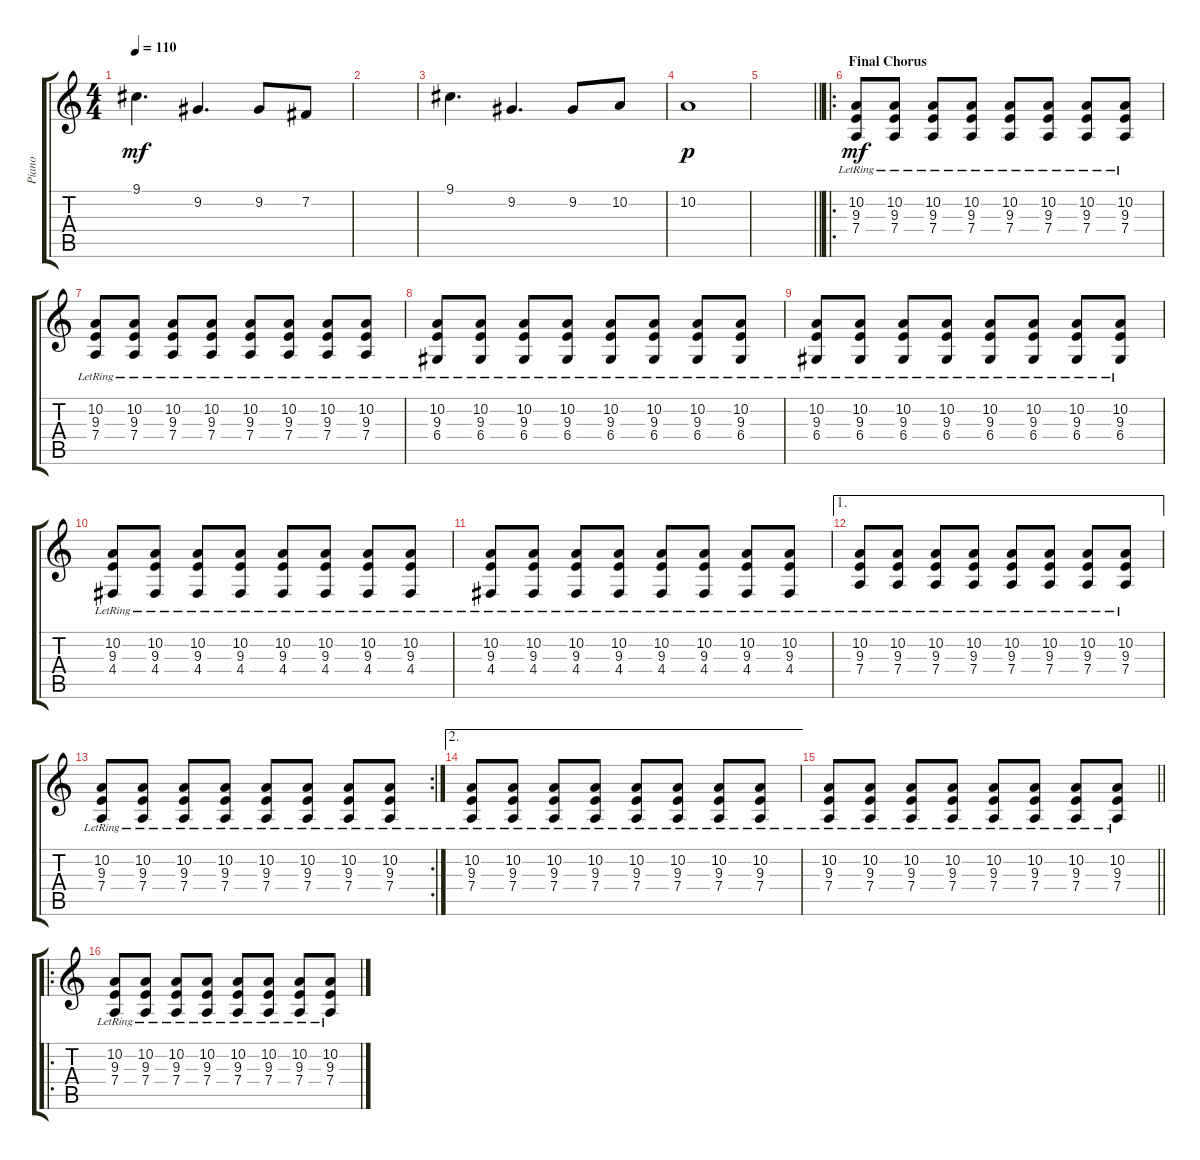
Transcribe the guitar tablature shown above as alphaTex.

\track ("Piano" "Piano") {instrument acousticgrandpiano}
\staff {score tabs}
\tuning (E4 B3 G3 D3 A2 E2) {hide}
\ts (4 4)
\tempo 110
\clef g2
\ks c
9.1.4{d dy mf} 9.2.4{d} 9.2.8 7.2.8 |
|
9.1.4{d} 9.2.4{d} 9.2.8 10.2.8 |
10.2.1{dy p} |
\barLineRight lightlight
|
\ro
\section ("" "Final Chorus")
(10.2{lr} 9.3{lr} 7.4{lr}).8{dy mf} (10.2{lr} 9.3{lr} 7.4{lr}).8 (10.2{lr} 9.3{lr} 7.4{lr}).8 (10.2{lr} 9.3{lr} 7.4{lr}).8 (10.2{lr} 9.3{lr} 7.4{lr}).8 (10.2{lr} 9.3{lr} 7.4{lr}).8 (10.2{lr} 9.3{lr} 7.4{lr}).8 (10.2{lr} 9.3{lr} 7.4{lr}).8 |
(10.2{lr} 9.3{lr} 7.4{lr}).8 (10.2{lr} 9.3{lr} 7.4{lr}).8 (10.2{lr} 9.3{lr} 7.4{lr}).8 (10.2{lr} 9.3{lr} 7.4{lr}).8 (10.2{lr} 9.3{lr} 7.4{lr}).8 (10.2{lr} 9.3{lr} 7.4{lr}).8 (10.2{lr} 9.3{lr} 7.4{lr}).8 (10.2{lr} 9.3{lr} 7.4{lr}).8 |
(10.2{lr} 9.3{lr} 6.4{lr}).8 (10.2{lr} 9.3{lr} 6.4{lr}).8 (10.2{lr} 9.3{lr} 6.4{lr}).8 (10.2{lr} 9.3{lr} 6.4{lr}).8 (10.2{lr} 9.3{lr} 6.4{lr}).8 (10.2{lr} 9.3{lr} 6.4{lr}).8 (10.2{lr} 9.3{lr} 6.4{lr}).8 (10.2{lr} 9.3{lr} 6.4{lr}).8 |
(10.2{lr} 9.3{lr} 6.4{lr}).8 (10.2{lr} 9.3{lr} 6.4{lr}).8 (10.2{lr} 9.3{lr} 6.4{lr}).8 (10.2{lr} 9.3{lr} 6.4{lr}).8 (10.2{lr} 9.3{lr} 6.4{lr}).8 (10.2{lr} 9.3{lr} 6.4{lr}).8 (10.2{lr} 9.3{lr} 6.4{lr}).8 (10.2{lr} 9.3{lr} 6.4{lr}).8 |
(10.2{lr} 9.3{lr} 4.4{lr}).8 (10.2{lr} 9.3{lr} 4.4{lr}).8 (10.2{lr} 9.3{lr} 4.4{lr}).8 (10.2{lr} 9.3{lr} 4.4{lr}).8 (10.2{lr} 9.3{lr} 4.4{lr}).8 (10.2{lr} 9.3{lr} 4.4{lr}).8 (10.2{lr} 9.3{lr} 4.4{lr}).8 (10.2{lr} 9.3{lr} 4.4{lr}).8 |
(10.2{lr} 9.3{lr} 4.4{lr}).8 (10.2{lr} 9.3{lr} 4.4{lr}).8 (10.2{lr} 9.3{lr} 4.4{lr}).8 (10.2{lr} 9.3{lr} 4.4{lr}).8 (10.2{lr} 9.3{lr} 4.4{lr}).8 (10.2{lr} 9.3{lr} 4.4{lr}).8 (10.2{lr} 9.3{lr} 4.4{lr}).8 (10.2{lr} 9.3{lr} 4.4{lr}).8 |
\ae 1
(10.2{lr} 9.3{lr} 7.4{lr}).8 (10.2{lr} 9.3{lr} 7.4{lr}).8 (10.2{lr} 9.3{lr} 7.4{lr}).8 (10.2{lr} 9.3{lr} 7.4{lr}).8 (10.2{lr} 9.3{lr} 7.4{lr}).8 (10.2{lr} 9.3{lr} 7.4{lr}).8 (10.2{lr} 9.3{lr} 7.4{lr}).8 (10.2{lr} 9.3{lr} 7.4{lr}).8 |
\rc 2
(10.2{lr} 9.3{lr} 7.4{lr}).8 (10.2{lr} 9.3{lr} 7.4{lr}).8 (10.2{lr} 9.3{lr} 7.4{lr}).8 (10.2{lr} 9.3{lr} 7.4{lr}).8 (10.2{lr} 9.3{lr} 7.4{lr}).8 (10.2{lr} 9.3{lr} 7.4{lr}).8 (10.2{lr} 9.3{lr} 7.4{lr}).8 (10.2{lr} 9.3{lr} 7.4{lr}).8 |
\ae 2
(10.2{lr} 9.3{lr} 7.4{lr}).8 (10.2{lr} 9.3{lr} 7.4{lr}).8 (10.2{lr} 9.3{lr} 7.4{lr}).8 (10.2{lr} 9.3{lr} 7.4{lr}).8 (10.2{lr} 9.3{lr} 7.4{lr}).8 (10.2{lr} 9.3{lr} 7.4{lr}).8 (10.2{lr} 9.3{lr} 7.4{lr}).8 (10.2{lr} 9.3{lr} 7.4{lr}).8 |
\barLineRight lightlight
(10.2{lr} 9.3{lr} 7.4{lr}).8 (10.2{lr} 9.3{lr} 7.4{lr}).8 (10.2{lr} 9.3{lr} 7.4{lr}).8 (10.2{lr} 9.3{lr} 7.4{lr}).8 (10.2{lr} 9.3{lr} 7.4{lr}).8 (10.2{lr} 9.3{lr} 7.4{lr}).8 (10.2{lr} 9.3{lr} 7.4{lr}).8 (10.2{lr} 9.3{lr} 7.4{lr}).8 |
\ro
(10.2{lr} 9.3{lr} 7.4{lr}).8 (10.2{lr} 9.3{lr} 7.4{lr}).8 (10.2{lr} 9.3{lr} 7.4{lr}).8 (10.2{lr} 9.3{lr} 7.4{lr}).8 (10.2{lr} 9.3{lr} 7.4{lr}).8 (10.2{lr} 9.3{lr} 7.4{lr}).8 (10.2{lr} 9.3{lr} 7.4{lr}).8 (10.2{lr} 9.3{lr} 7.4{lr}).8
